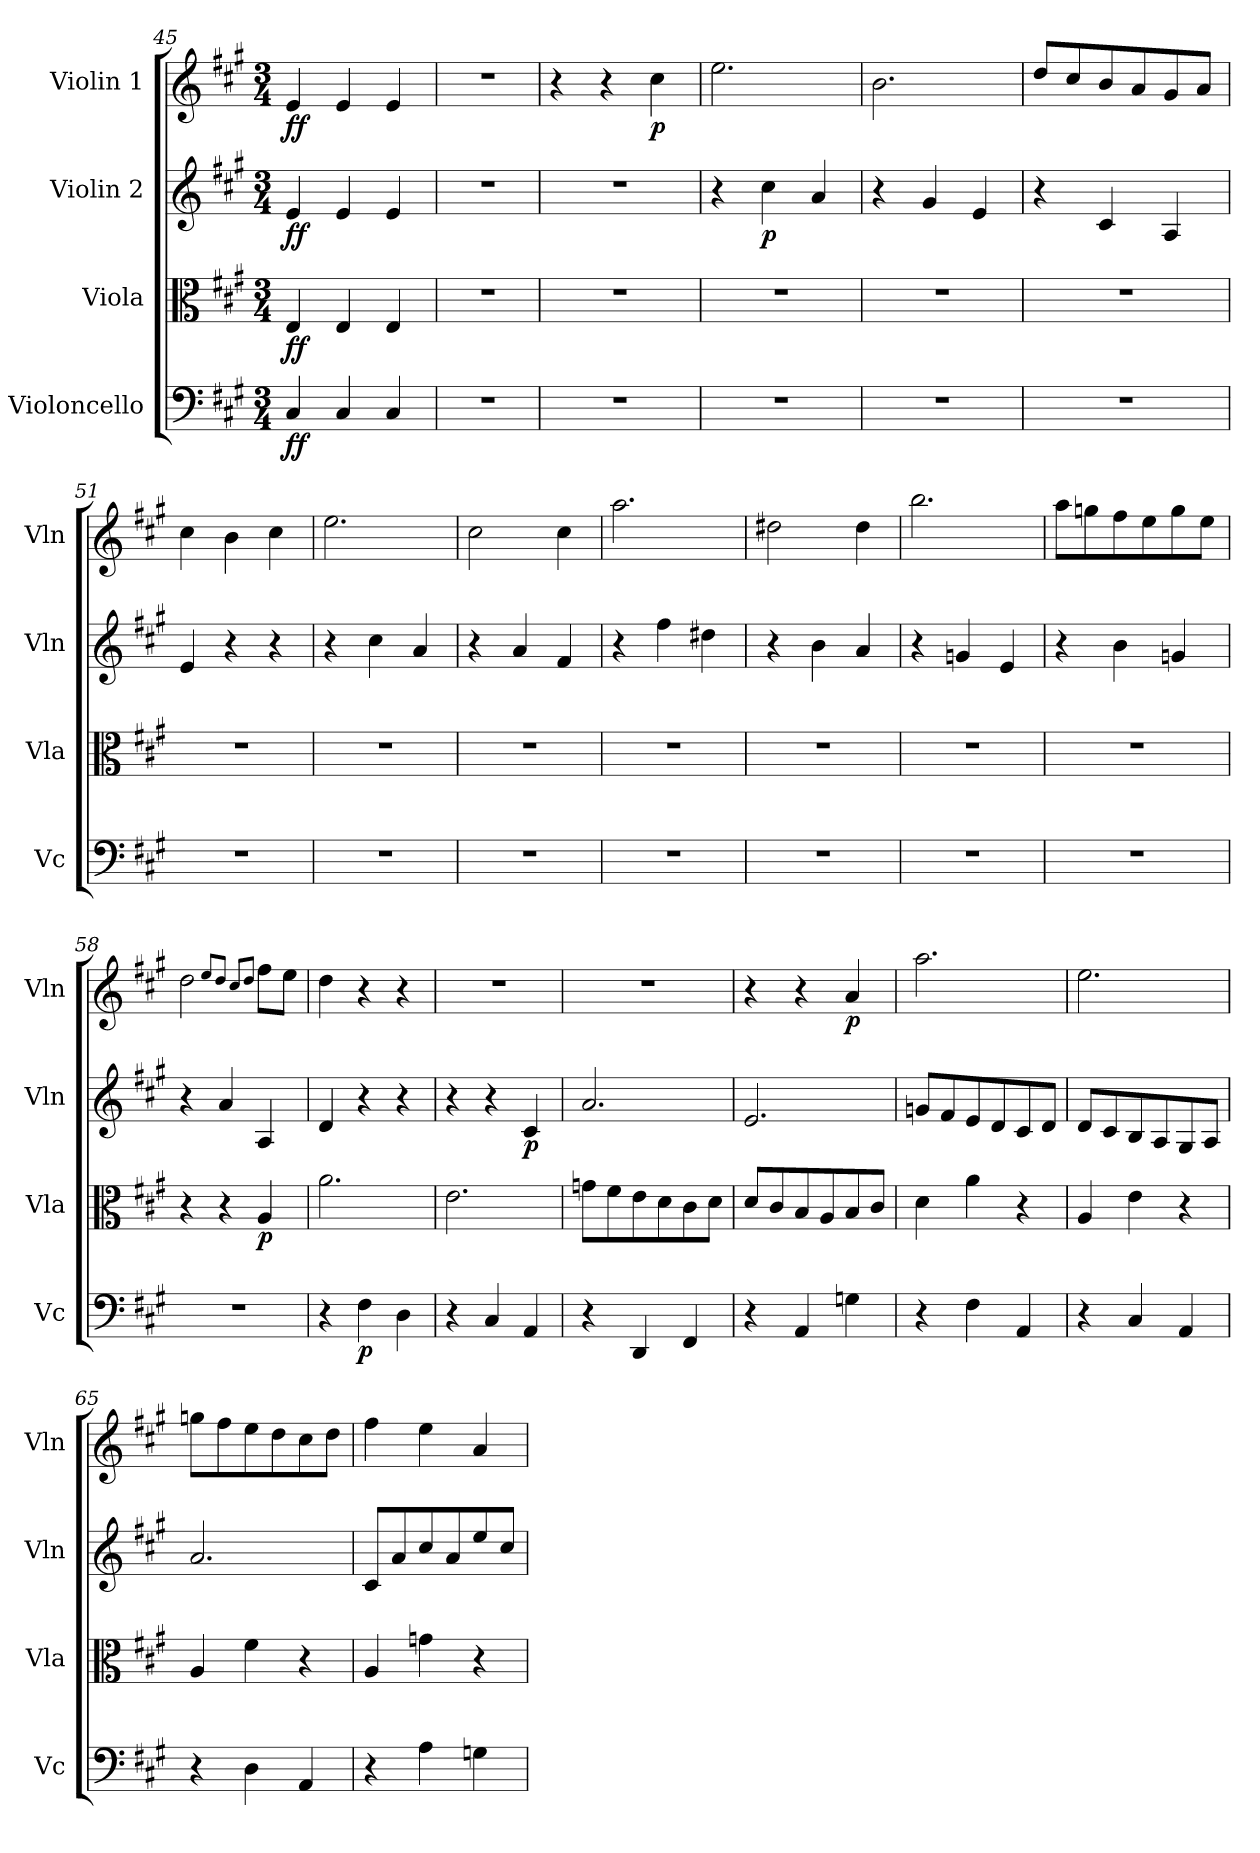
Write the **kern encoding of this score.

**kern	**dynam	**kern	**dynam	**kern	**dynam	**kern	**dynam
*part4	*part4	*part3	*part3	*part2	*part2	*part1	*part1
*staff4	*staff4	*staff3	*staff3	*staff2	*staff2	*staff1	*staff1
*I"Violoncello	*	*I"Viola	*	*I"Violin 2	*	*I"Violin 1	*
*I'Vc	*	*I'Vla	*	*I'Vln	*	*I'Vln	*
*clefF4	*	*clefC3	*	*clefG2	*	*clefG2	*
*k[f#c#g#]	*	*k[f#c#g#]	*	*k[f#c#g#]	*	*k[f#c#g#]	*
*M3/4	*	*M3/4	*	*M3/4	*	*M3/4	*
=45	=45	=45	=45	=45	=45	=45	=45
!	!LO:DY:b	!	!LO:DY:b	!	!LO:DY:b	!	!LO:DY:b
4C#/	ff	4E/	ff	4e/	ff	4e/	ff
4C#/	.	4E/	.	4e/	.	4e/	.
4C#/	.	4E/	.	4e/	.	4e/	.
=46	=46	=46	=46	=46	=46	=46	=46
2.r	.	2.r	.	2.r	.	2.r	.
=47	=47	=47	=47	=47	=47	=47	=47
2.r	.	2.r	.	2.r	.	4r	.
.	.	.	.	.	.	4r	.
!	!	!	!	!	!	!	!LO:DY:b
.	.	.	.	.	.	4cc#\	p
=48	=48	=48	=48	=48	=48	=48	=48
2.r	.	2.r	.	4r	.	2.ee\	.
!	!	!	!	!	!LO:DY:b	!	!
.	.	.	.	4cc#\	p	.	.
.	.	.	.	4a/	.	.	.
=49	=49	=49	=49	=49	=49	=49	=49
2.r	.	2.r	.	4r	.	2.b\	.
.	.	.	.	4g#/	.	.	.
.	.	.	.	4e/	.	.	.
=50	=50	=50	=50	=50	=50	=50	=50
2.r	.	2.r	.	4r	.	8dd/L	.
.	.	.	.	.	.	8cc#/	.
.	.	.	.	4c#/	.	8b/	.
.	.	.	.	.	.	8a/	.
.	.	.	.	4A/	.	8g#/	.
.	.	.	.	.	.	8a/J	.
=51	=51	=51	=51	=51	=51	=51	=51
2.r	.	2.r	.	4e/	.	4cc#\	.
.	.	.	.	4r	.	4b\	.
.	.	.	.	4r	.	4cc#\	.
=52	=52	=52	=52	=52	=52	=52	=52
2.r	.	2.r	.	4r	.	2.ee\	.
.	.	.	.	4cc#\	.	.	.
.	.	.	.	4a/	.	.	.
=53	=53	=53	=53	=53	=53	=53	=53
2.r	.	2.r	.	4r	.	2cc#\	.
.	.	.	.	4a/	.	.	.
.	.	.	.	4f#/	.	4cc#\	.
=54	=54	=54	=54	=54	=54	=54	=54
2.r	.	2.r	.	4r	.	2.aa\	.
.	.	.	.	4ff#\	.	.	.
.	.	.	.	4dd#X\	.	.	.
=55	=55	=55	=55	=55	=55	=55	=55
2.r	.	2.r	.	4r	.	2dd#X\	.
.	.	.	.	4b\	.	.	.
.	.	.	.	4a/	.	4dd#\	.
=56	=56	=56	=56	=56	=56	=56	=56
2.r	.	2.r	.	4r	.	2.bb\	.
.	.	.	.	4gn/	.	.	.
.	.	.	.	4e/	.	.	.
=57	=57	=57	=57	=57	=57	=57	=57
2.r	.	2.r	.	4r	.	8aa\L	.
.	.	.	.	.	.	8ggn\	.
.	.	.	.	4b\	.	8ff#\	.
.	.	.	.	.	.	8ee\	.
.	.	.	.	4gn/	.	8gg\	.
.	.	.	.	.	.	8ee\J	.
=58	=58	=58	=58	=58	=58	=58	=58
2.r	.	4r	.	4r	.	2dd\	.
.	.	4r	.	4a/	.	.	.
.	.	.	.	.	.	8qee/L	.
.	.	.	.	.	.	8qdd/J	.
.	.	.	.	.	.	8qcc#/L	.
.	.	.	.	.	.	8qdd/J	.
!	!	!	!LO:DY:b	!	!	!	!
.	.	4A/	p	4A/	.	8ff#\L	.
.	.	.	.	.	.	8ee\J	.
=59	=59	=59	=59	=59	=59	=59	=59
4r	.	2.a\	.	4d/	.	4dd\	.
!	!LO:DY:b	!	!	!	!	!	!
4F#\	p	.	.	4r	.	4r	.
4D\	.	.	.	4r	.	4r	.
=60	=60	=60	=60	=60	=60	=60	=60
4r	.	2.e\	.	4r	.	2.r	.
4C#/	.	.	.	4r	.	.	.
!	!	!	!	!	!LO:DY:b	!	!
4AA/	.	.	.	4c#/	p	.	.
=61	=61	=61	=61	=61	=61	=61	=61
4r	.	8gn\L	.	2.a/	.	2.r	.
.	.	8f#\	.	.	.	.	.
4DD/	.	8e\	.	.	.	.	.
.	.	8d\	.	.	.	.	.
4FF#/	.	8c#\	.	.	.	.	.
.	.	8d\J	.	.	.	.	.
=62	=62	=62	=62	=62	=62	=62	=62
4r	.	8d/L	.	2.e/	.	4r	.
.	.	8c#/	.	.	.	.	.
4AA/	.	8B/	.	.	.	4r	.
.	.	8A/	.	.	.	.	.
!	!	!	!	!	!	!	!LO:DY:b
4Gn\	.	8B/	.	.	.	4a/	p
.	.	8c#/J	.	.	.	.	.
=63	=63	=63	=63	=63	=63	=63	=63
4r	.	4d\	.	8gn/L	.	2.aa\	.
.	.	.	.	8f#/	.	.	.
4F#\	.	4a\	.	8e/	.	.	.
.	.	.	.	8d/	.	.	.
4AA/	.	4r	.	8c#/	.	.	.
.	.	.	.	8d/J	.	.	.
=64	=64	=64	=64	=64	=64	=64	=64
4r	.	4A/	.	8d/L	.	2.ee\	.
.	.	.	.	8c#/	.	.	.
4C#/	.	4e\	.	8B/	.	.	.
.	.	.	.	8A/	.	.	.
4AA/	.	4r	.	8G#/	.	.	.
.	.	.	.	8A/J	.	.	.
=65	=65	=65	=65	=65	=65	=65	=65
4r	.	4A/	.	2.a/	.	8ggn\L	.
.	.	.	.	.	.	8ff#\	.
4D\	.	4f#\	.	.	.	8ee\	.
.	.	.	.	.	.	8dd\	.
4AA/	.	4r	.	.	.	8cc#\	.
.	.	.	.	.	.	8dd\J	.
=66	=66	=66	=66	=66	=66	=66	=66
4r	.	4A/	.	8c#/L	.	4ff#\	.
.	.	.	.	8a/	.	.	.
4A\	.	4gn\	.	8cc#/	.	4ee\	.
.	.	.	.	8a/	.	.	.
4Gn\	.	4r	.	8ee/	.	4a/	.
.	.	.	.	8cc#/J	.	.	.
=	=	=	=	=	=	=	=
*-	*-	*-	*-	*-	*-	*-	*-
